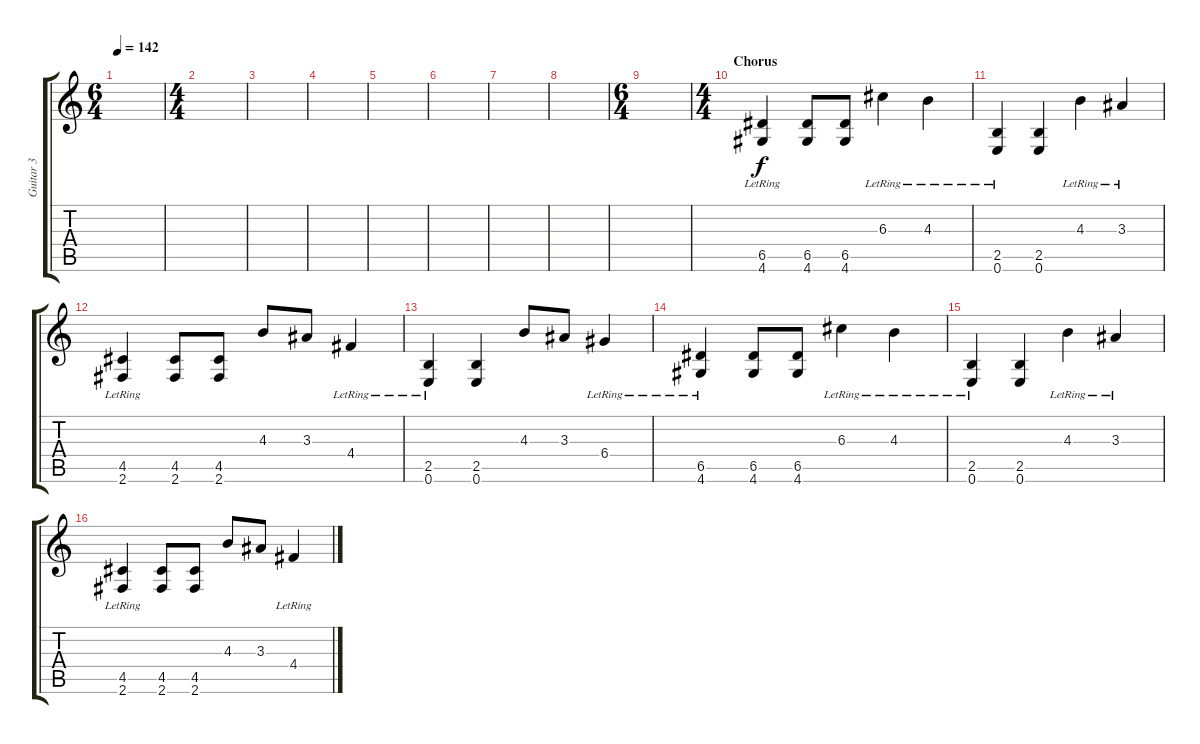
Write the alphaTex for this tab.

\track ("Guitar 3" "Guitar 3") {instrument overdrivenguitar}
\staff {score tabs}
\tuning (E4 B3 G3 D3 A2 E2) {hide}
\ts (6 4)
\tempo 142
\clef g2
\ks c
|
\ts (4 4)
|
|
|
|
|
|
|
\ts (6 4)
|
\ts (4 4)
\section ("" "Chorus")
(6.5{lr} 4.6{lr}).4{volume 13} (6.5 4.6).8 (6.5 4.6).8 6.3{lr}.4 4.3{lr}.4 |
(2.5{lr} 0.6{lr}).4 (2.5 0.6).4 4.3{lr}.4 3.3{lr}.4 |
(4.5{lr} 2.6{lr}).4 (4.5 2.6).8 (4.5 2.6).8 4.3.8 3.3.8 4.4{lr}.4 |
(2.5{lr} 0.6{lr}).4 (2.5 0.6).4 4.3.8 3.3.8 6.4{lr}.4 |
(6.5{lr} 4.6{lr}).4 (6.5 4.6).8 (6.5 4.6).8 6.3{lr}.4 4.3{lr}.4 |
(2.5{lr} 0.6{lr}).4 (2.5 0.6).4 4.3{lr}.4 3.3{lr}.4 |
(4.5{lr} 2.6{lr}).4 (4.5 2.6).8 (4.5 2.6).8 4.3.8 3.3.8 4.4{lr}.4
